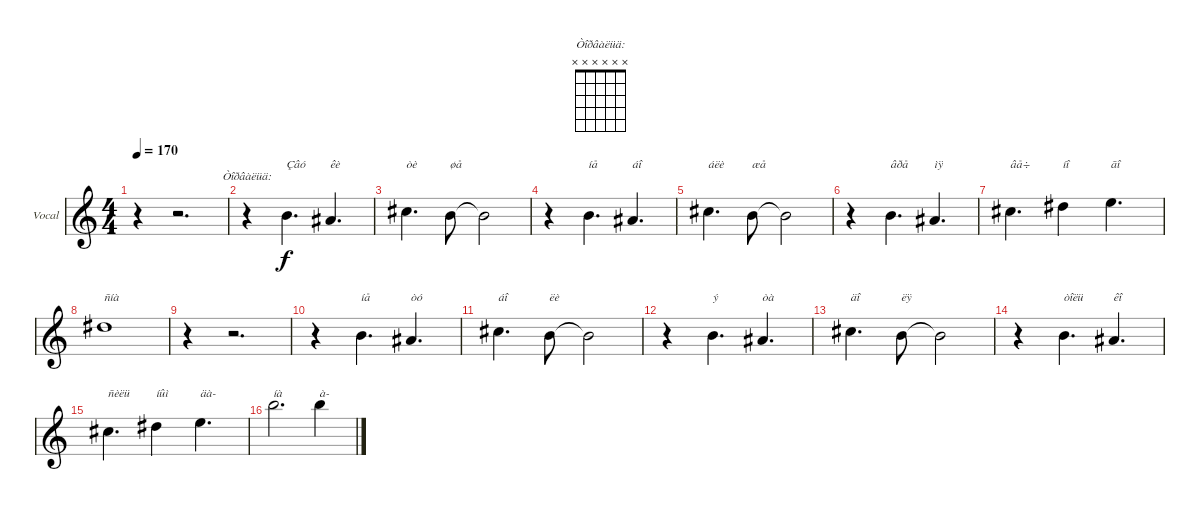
\bracketExtendMode groupsimilarinstruments
\firstSystemTrackNameOrientation horizontal
\otherSystemsTrackNameOrientation horizontal
\track ("Вокал" "Vocal") {instrument altosax}
\staff {score}
\tuning (Eb4 Bb3 Gb3 Db3 Ab2 Eb2)
\displaytranspose 12
\chord ("Òîðâàëüä:" x x x x x x)
\ts (4 4)
\tempo 170
\clef g2
\ks c
r.4{dy f} r.2{d} |
r.4{ch "Òîðâàëüä:"} 1.2.4{d txt "Çâó"} 0.2.4{d txt "êè"} |
3.2.4{d txt "òè"} 1.2.8{txt "øå"} 1.2{t}.2 |
r.4 1.2.4{d txt "íå"} 0.2.4{d txt "áî"} |
3.2.4{d txt "áëè"} 1.2.8{txt "æå"} 1.2{t}.2 |
r.4 1.2.4{d txt "âðå"} 0.2.4{d txt "ìÿ"} |
3.2.4{d txt "âå÷"} 0.1.4{txt "íî"} 1.1.4{d txt "ãî"} |
0.1.1{txt "ñíà"} |
r.4 r.2{d} |
r.4 1.2.4{d txt "íå"} 0.2.4{d txt "òó"} |
3.2.4{d txt "áî"} 1.2.8{txt "ëè"} 1.2{t}.2 |
r.4 1.2.4{d txt "ý"} 0.2.4{d txt "òà"} |
3.2.4{d txt "äî"} 1.2.8{txt "ëÿ"} 1.2{t}.2 |
r.4 1.2.4{d txt "òîëü"} 0.2.4{d txt "êî"} |
3.2.4{d txt "ñèëü"} 0.1.4{txt "íûì"} 1.1.4{d txt "äà-"} |
8.1.2{d txt "íà"} 8.1.4{txt "à-"}
